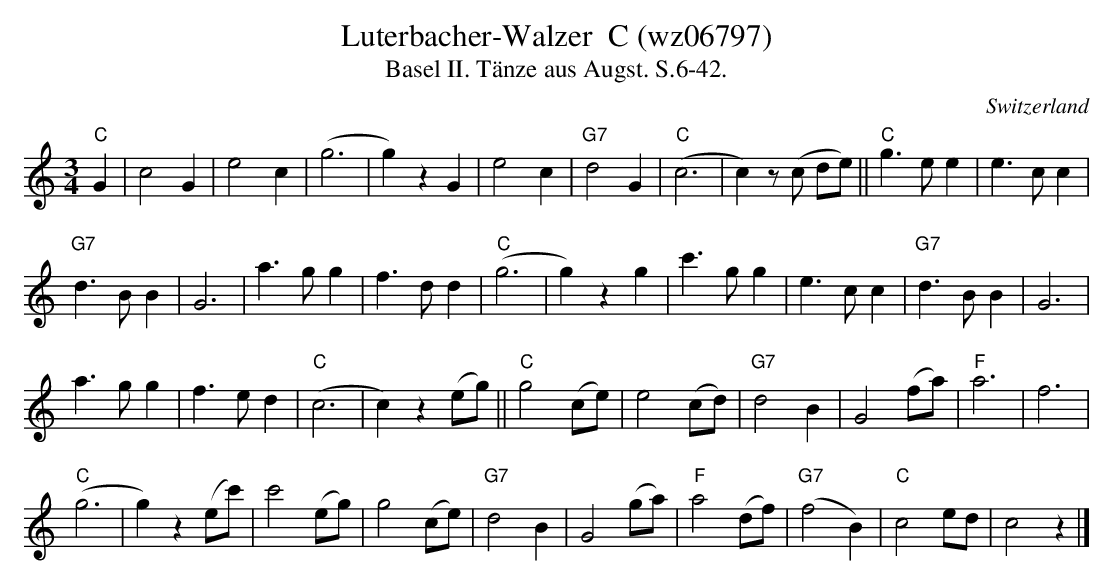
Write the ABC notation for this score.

X:1
T:Luterbacher-Walzer  C (wz06797)
T: Basel II. Tänze aus Augst. S.6-42.
M:3/4
L:1/4
O:Switzerland
K:C major
"C"G | c2G | e2c | (g3 | g)zG | e2c | "G7"d2G | ("C"c3 | c)z/(c/ d/e/) || "C"g>ee | e>cc |
"G7"d>BB | G3 | a>gg | f>dd | ("C"g3 | g)zg | c'>gg | e>cc | "G7"d>BB | G3 |
a>gg | f>ed | ("C"c3 | c) z(e/g/) || "C"g2(c/e/) | e2(c/d/) | "G7"d2B | G2(f/a/) | "F"a3 | f3 |
("C"g3 | g)z(e/c'/) | c'2(e/g/) | g2(c/e/) | "G7"d2B | G2(g/a/) | "F"a2(d/f/) | ("G7"f2B) | "C"c2 e/d/ | c2z |]
